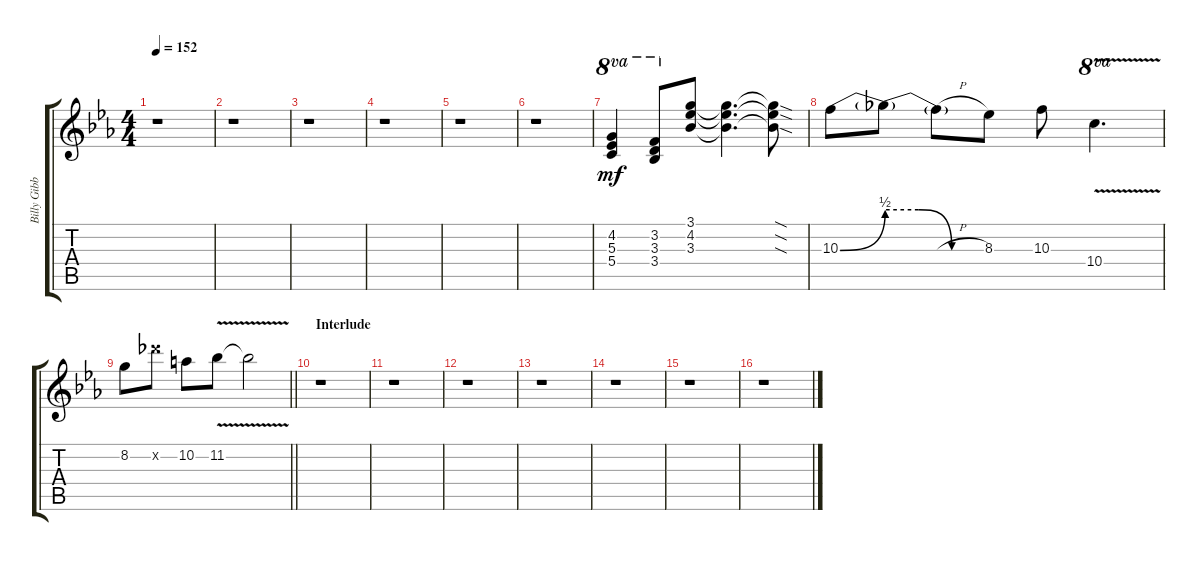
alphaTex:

\track ("Billy Gibbons-Overdriven Gtr." "Billy Gibb") {instrument overdrivenguitar}
\staff {score tabs}
\tuning (E4 B3 G3 D4 A3 E3) {hide}
\ts (4 4)
\tempo 152
\clef g2
\ks eb
r.1{dy mf} |
r.1 |
r.1 |
r.1 |
r.1 |
r.1 |
(4.2 5.3 5.4).4{ot 8va} (3.2 3.3 3.4).8{ot 8va} (3.1 4.2 3.3).8 (3.1{t} 4.2{t} 3.3{t}).4{d} (3.1{sod t} 4.2{sod t} 3.3{sod t}).8 |
10.3{be (bend 0 0 60 2)}.8 10.3{be (custom 0 2 20 2 40 0 60 0) t}.8 10.3{h t}.8 8.3.8 10.3.8 10.4{v}.4{d ot 8va} |
\barLineRight lightlight
8.2.8 14.2{x}.8 10.2.8 11.2{v}.8 11.2{v t}.2 |
\section ("" "Interlude")
r.1 |
r.1 |
r.1 |
r.1 |
r.1 |
r.1 |
r.1
